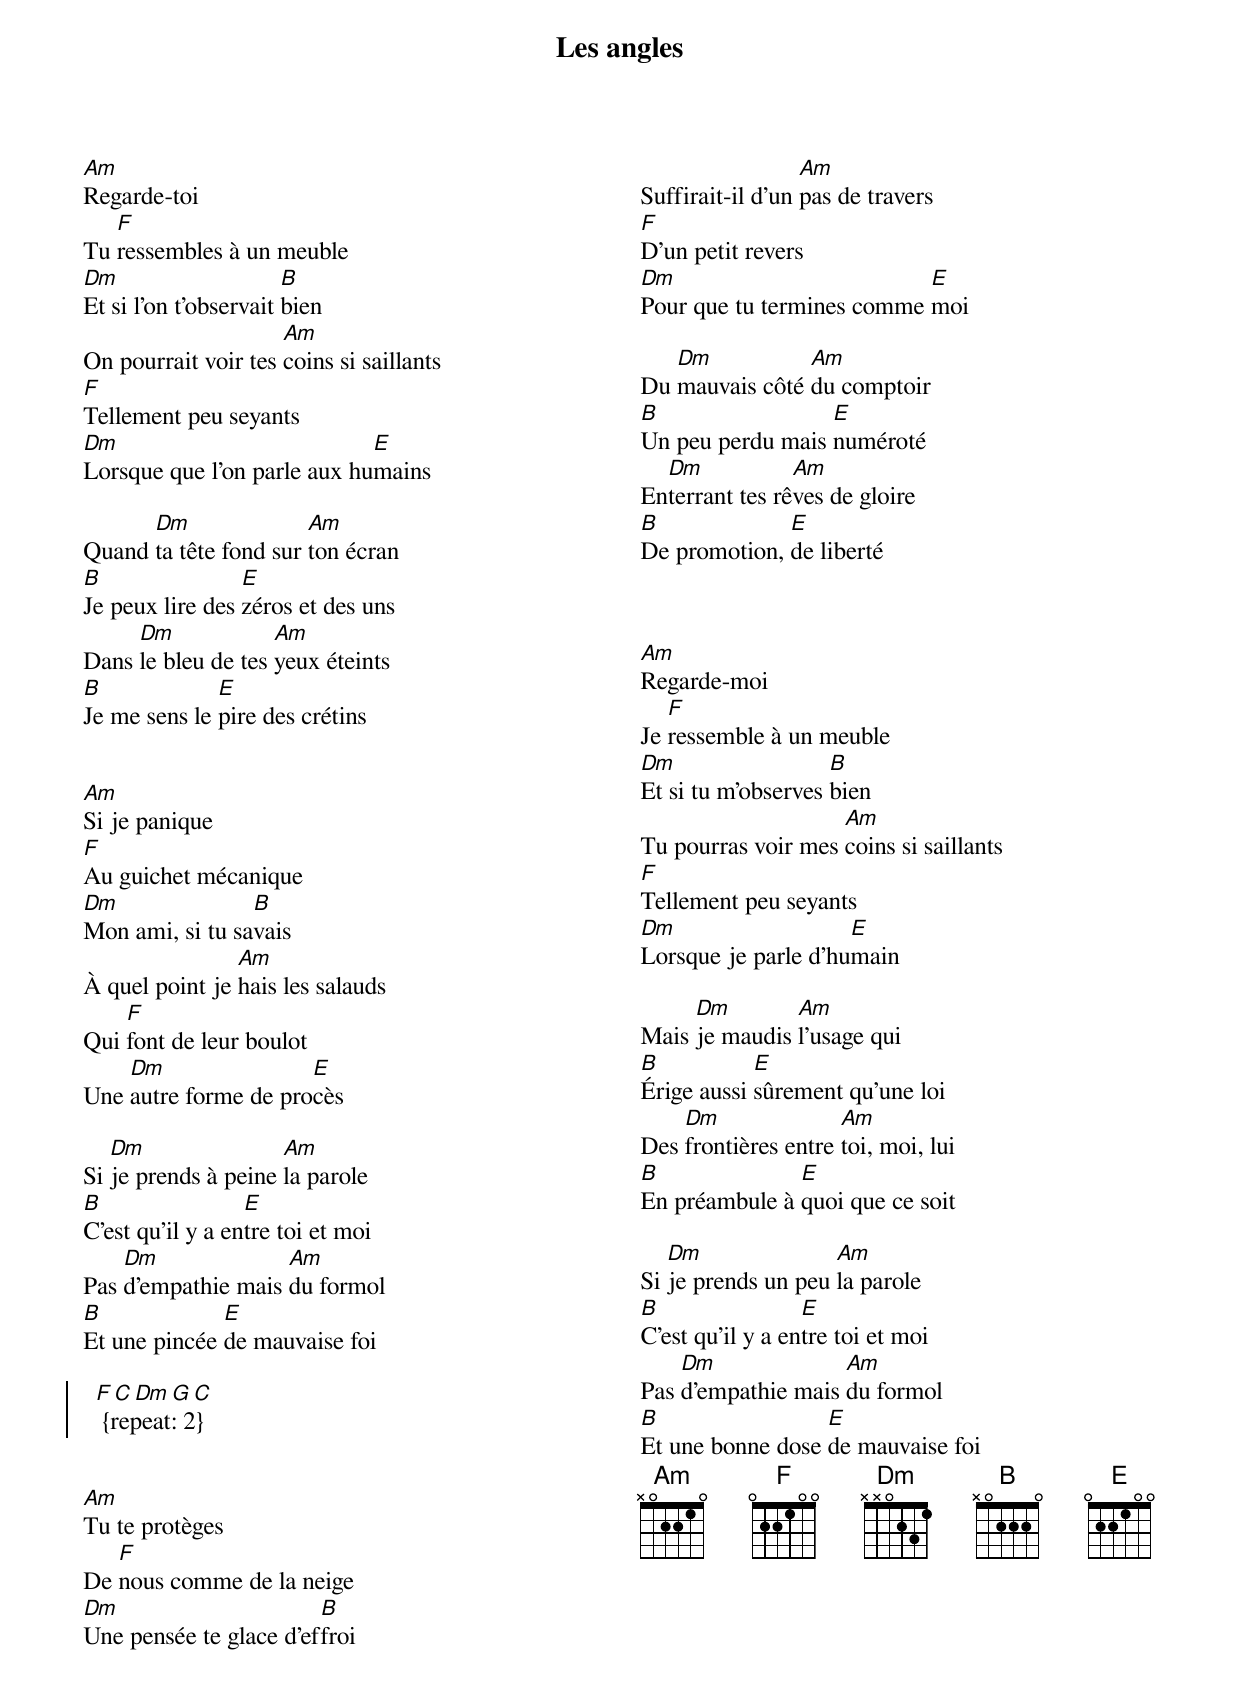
{title: Les angles}
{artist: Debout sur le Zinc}
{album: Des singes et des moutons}
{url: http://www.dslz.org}
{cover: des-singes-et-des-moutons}
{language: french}
{columns: 2}
{define: Dm frets X X 0 2 3 1}
{define: B base-fret 1 frets X 0 2 2 2 0}
{define: E frets 0 2 2 1 0 0}
{define: Am frets X 0 2 2 1 0}
{define: F base-fret 1 frets 0 2 2 1 0 0}
{define: G frets 3 2 0 0 0 3}
{define: C frets X 3 2 0 1 0}
{define: Dm frets 2 2 1 0}
{define: B base-fret 2 frets 2 1 0 0}
{define: E base-fret 2 frets 2 2 2 0}
{define: Am frets 2 0 0 0}
{define: F frets 2 0 1 0}
{define: G frets 0 2 3 2}
{define: C frets 0 0 0 3}

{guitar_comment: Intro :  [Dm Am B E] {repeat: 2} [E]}


[Am]Regarde-toi
Tu [F]ressembles à un meuble
[Dm]Et si l'on t'observait [B]bien
On pourrait voir tes [Am]coins si saillants
[F]Tellement peu seyants
[Dm]Lorsque que l'on parle aux hu[E]mains

Quand [Dm]ta tête fond sur [Am]ton écran
[B]Je peux lire des [E]zéros et des uns
Dans [Dm]le bleu de tes [Am]yeux éteints
[B]Je me sens le [E]pire des crétins


[Am]Si je panique
[F]Au guichet mécanique
[Dm]Mon ami, si tu sa[B]vais
À quel point je [Am]hais les salauds
Qui [F]font de leur boulot
Une [Dm]autre forme de pro[E]cès

Si [Dm]je prends à peine [Am]la parole
[B]C'est qu'il y a en[E]tre toi et moi
Pas [Dm]d'empathie mais [Am]du formol
[B]Et une pincée [E]de mauvaise foi

{start_of_chorus}
  [F C Dm G C] {repeat: 2}
{end_of_chorus}


[Am]Tu te protèges
De [F]nous comme de la neige
[Dm]Une pensée te glace d'ef[B]froi
Suffirait-il d'un [Am]pas de travers
[F]D'un petit revers
[Dm]Pour que tu termines comme [E]moi

Du [Dm]mauvais côté [Am]du comptoir
[B]Un peu perdu mais [E]numéroté
En[Dm]terrant tes rê[Am]ves de gloire
[B]De promotion, [E]de liberté

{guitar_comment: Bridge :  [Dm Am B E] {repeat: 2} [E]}


[Am]Regarde-moi
Je [F]ressemble à un meuble
[Dm]Et si tu m'observes [B]bien
Tu pourras voir mes [Am]coins si saillants
[F]Tellement peu seyants
[Dm]Lorsque je parle d'hu[E]main

Mais [Dm]je maudis [Am]l'usage qui
[B]Érige aussi [E]sûrement qu'une loi
Des [Dm]frontières entre [Am]toi, moi, lui
[B]En préambule à [E]quoi que ce soit

Si [Dm]je prends un peu [Am]la parole
[B]C'est qu'il y a en[E]tre toi et moi
Pas [Dm]d'empathie mais [Am]du formol
[B]Et une bonne dose [E]de mauvaise foi
